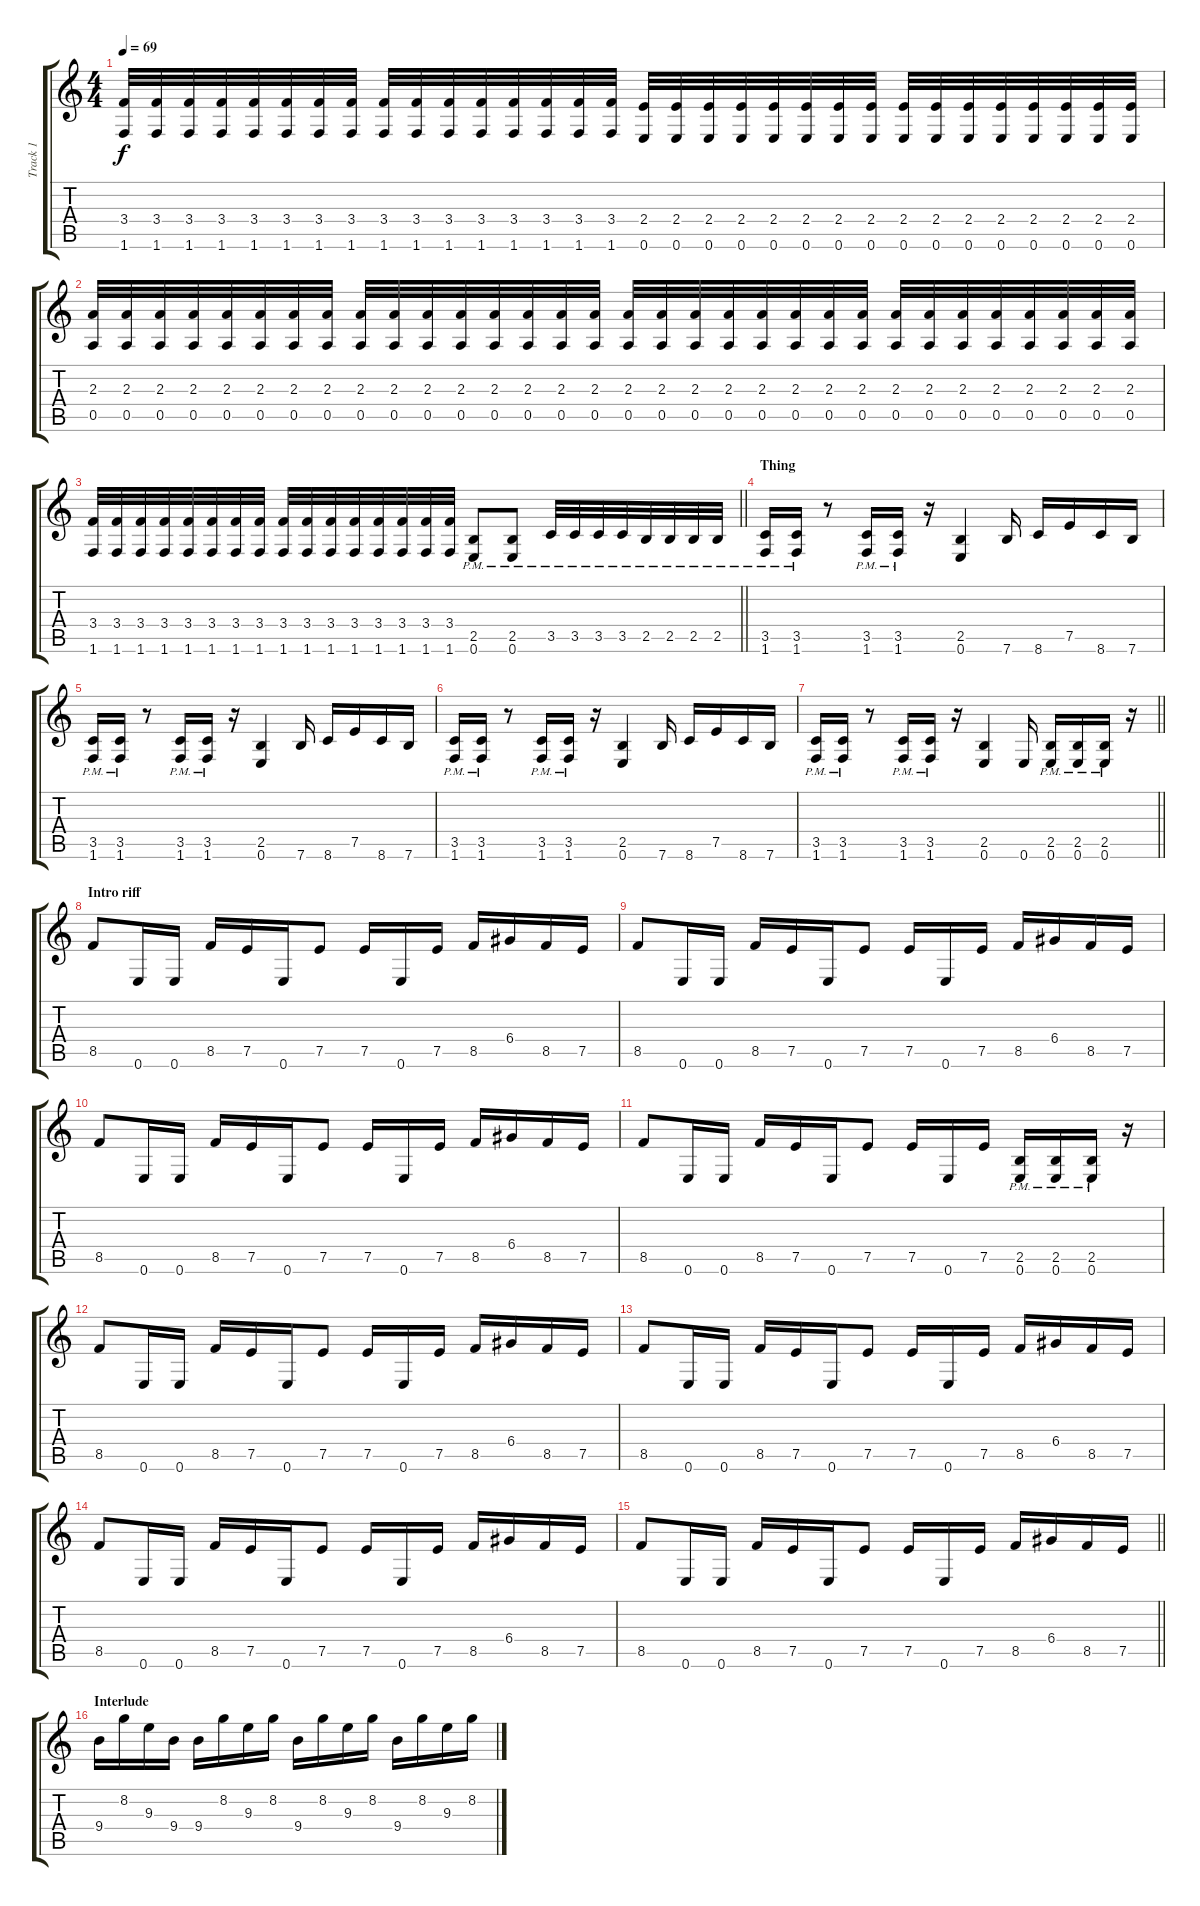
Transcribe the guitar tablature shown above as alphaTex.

\track ("Track 1" "Track 1") {instrument distortionguitar}
\staff {score tabs}
\tuning (E4 B3 G3 D3 A2 E2) {hide}
\ts (4 4)
\tempo 69
\clef g2
\ks c
(3.4 1.6).32{dy f} (3.4 1.6).32 (3.4 1.6).32 (3.4 1.6).32 (3.4 1.6).32 (3.4 1.6).32 (3.4 1.6).32 (3.4 1.6).32 (3.4 1.6).32 (3.4 1.6).32 (3.4 1.6).32 (3.4 1.6).32 (3.4 1.6).32 (3.4 1.6).32 (3.4 1.6).32 (3.4 1.6).32 (2.4 0.6).32 (2.4 0.6).32 (2.4 0.6).32 (2.4 0.6).32 (2.4 0.6).32 (2.4 0.6).32 (2.4 0.6).32 (2.4 0.6).32 (2.4 0.6).32 (2.4 0.6).32 (2.4 0.6).32 (2.4 0.6).32 (2.4 0.6).32 (2.4 0.6).32 (2.4 0.6).32 (2.4 0.6).32 |
(2.3 0.5).32 (2.3 0.5).32 (2.3 0.5).32 (2.3 0.5).32 (2.3 0.5).32 (2.3 0.5).32 (2.3 0.5).32 (2.3 0.5).32 (2.3 0.5).32 (2.3 0.5).32 (2.3 0.5).32 (2.3 0.5).32 (2.3 0.5).32 (2.3 0.5).32 (2.3 0.5).32 (2.3 0.5).32 (2.3 0.5).32 (2.3 0.5).32 (2.3 0.5).32 (2.3 0.5).32 (2.3 0.5).32 (2.3 0.5).32 (2.3 0.5).32 (2.3 0.5).32 (2.3 0.5).32 (2.3 0.5).32 (2.3 0.5).32 (2.3 0.5).32 (2.3 0.5).32 (2.3 0.5).32 (2.3 0.5).32 (2.3 0.5).32 |
\barLineRight lightlight
(3.4 1.6).32 (3.4 1.6).32 (3.4 1.6).32 (3.4 1.6).32 (3.4 1.6).32 (3.4 1.6).32 (3.4 1.6).32 (3.4 1.6).32 (3.4 1.6).32 (3.4 1.6).32 (3.4 1.6).32 (3.4 1.6).32 (3.4 1.6).32 (3.4 1.6).32 (3.4 1.6).32 (3.4 1.6).32 (2.5{pm} 0.6{pm}).8 (2.5{pm} 0.6{pm}).8 3.5{pm}.32 3.5{pm}.32 3.5{pm}.32 3.5{pm}.32 2.5{pm}.32 2.5{pm}.32 2.5{pm}.32 2.5{pm}.32 |
\section ("" "Thing")
(3.5{pm} 1.6{pm}).16 (3.5{pm} 1.6{pm}).16 r.8 (3.5{pm} 1.6{pm}).16 (3.5{pm} 1.6{pm}).16 r.16 (2.5 0.6).4 7.6.16 8.6.16 7.5.16 8.6.16 7.6.16 |
(3.5{pm} 1.6{pm}).16 (3.5{pm} 1.6{pm}).16 r.8 (3.5{pm} 1.6{pm}).16 (3.5{pm} 1.6{pm}).16 r.16 (2.5 0.6).4 7.6.16 8.6.16 7.5.16 8.6.16 7.6.16 |
(3.5{pm} 1.6{pm}).16 (3.5{pm} 1.6{pm}).16 r.8 (3.5{pm} 1.6{pm}).16 (3.5{pm} 1.6{pm}).16 r.16 (2.5 0.6).4 7.6.16 8.6.16 7.5.16 8.6.16 7.6.16 |
\barLineRight lightlight
(3.5{pm} 1.6{pm}).16 (3.5{pm} 1.6{pm}).16 r.8 (3.5{pm} 1.6{pm}).16 (3.5{pm} 1.6{pm}).16 r.16 (2.5 0.6).4 0.6.16 (2.5{pm} 0.6{pm}).16 (2.5{pm} 0.6{pm}).16 (2.5{pm} 0.6{pm}).16 r.16 |
\section ("" "Intro riff")
8.5.8 0.6.16 0.6.16 8.5.16 7.5.16 0.6.16 7.5.8 7.5.16 0.6.16 7.5.16 8.5.16 6.4.16 8.5.16 7.5.16 |
8.5.8 0.6.16 0.6.16 8.5.16 7.5.16 0.6.16 7.5.8 7.5.16 0.6.16 7.5.16 8.5.16 6.4.16 8.5.16 7.5.16 |
8.5.8 0.6.16 0.6.16 8.5.16 7.5.16 0.6.16 7.5.8 7.5.16 0.6.16 7.5.16 8.5.16 6.4.16 8.5.16 7.5.16 |
8.5.8 0.6.16 0.6.16 8.5.16 7.5.16 0.6.16 7.5.8 7.5.16 0.6.16 7.5.16 (2.5{pm} 0.6{pm}).16 (2.5{pm} 0.6{pm}).16 (2.5{pm} 0.6{pm}).16 r.16 |
8.5.8 0.6.16 0.6.16 8.5.16 7.5.16 0.6.16 7.5.8 7.5.16 0.6.16 7.5.16 8.5.16 6.4.16 8.5.16 7.5.16 |
8.5.8 0.6.16 0.6.16 8.5.16 7.5.16 0.6.16 7.5.8 7.5.16 0.6.16 7.5.16 8.5.16 6.4.16 8.5.16 7.5.16 |
8.5.8 0.6.16 0.6.16 8.5.16 7.5.16 0.6.16 7.5.8 7.5.16 0.6.16 7.5.16 8.5.16 6.4.16 8.5.16 7.5.16 |
\barLineRight lightlight
8.5.8 0.6.16 0.6.16 8.5.16 7.5.16 0.6.16 7.5.8 7.5.16 0.6.16 7.5.16 8.5.16 6.4.16 8.5.16 7.5.16 |
\section ("" "Interlude")
9.4.16{instrument electricguitarclean} 8.2.16 9.3.16 9.4.16 9.4.16 8.2.16 9.3.16 8.2.16 9.4.16 8.2.16 9.3.16 8.2.16 9.4.16 8.2.16 9.3.16 8.2.16
